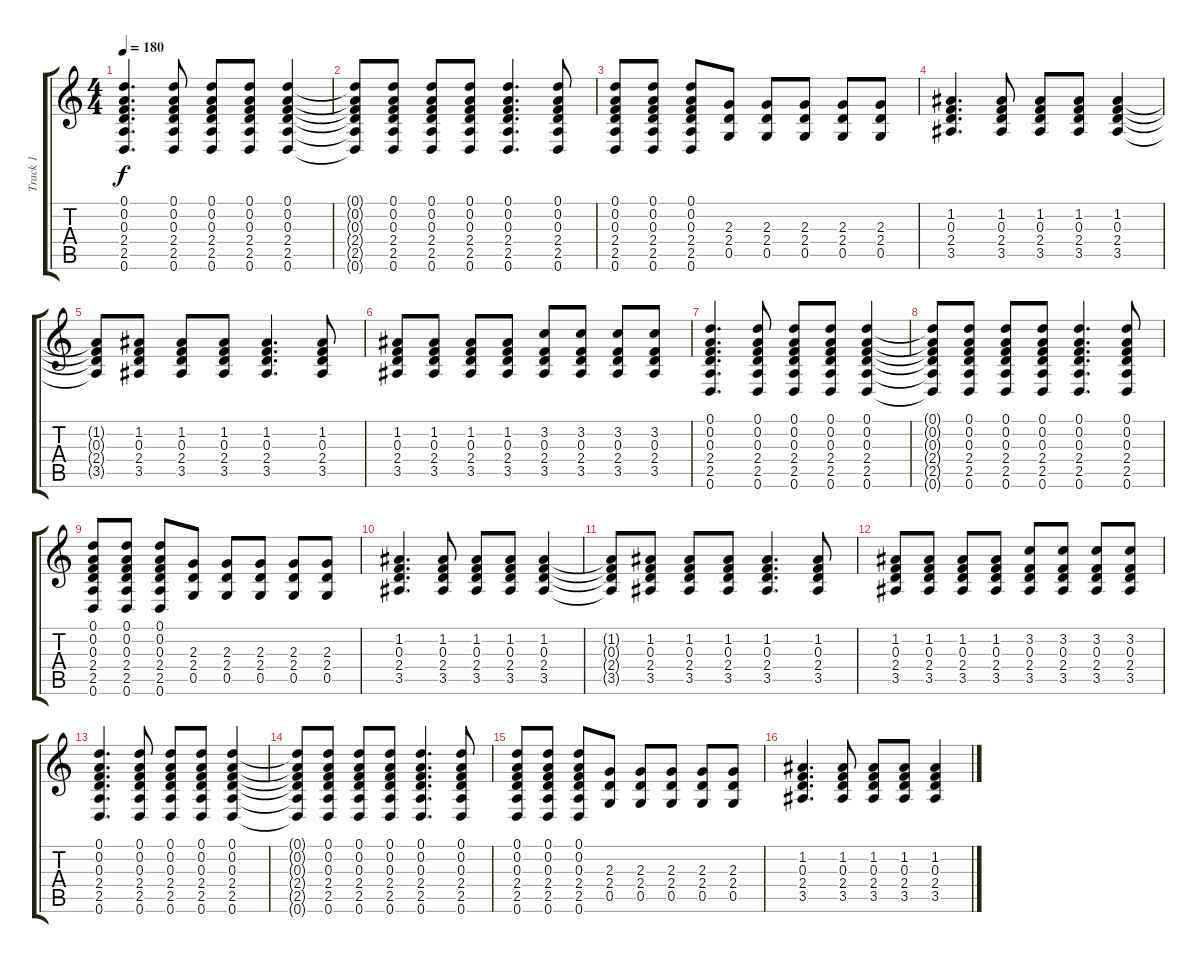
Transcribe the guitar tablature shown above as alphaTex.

\track ("Track 1" "Track 1") {instrument acousticguitarsteel}
\staff {score tabs}
\tuning (D4 A3 F3 C3 G2 D2) {hide}
\ts (4 4)
\tempo 180
\clef g2
\ks c
(0.1 0.2 0.3 2.4 2.5 0.6).4{d dy f} (0.1 0.2 0.3 2.4 2.5 0.6).8 (0.1 0.2 0.3 2.4 2.5 0.6).8 (0.1 0.2 0.3 2.4 2.5 0.6).8 (0.1 0.2 0.3 2.4 2.5 0.6).4 |
(0.1{t} 0.2{t} 0.3{t} 2.4{t} 2.5{t} 0.6{t}).8 (0.1 0.2 0.3 2.4 2.5 0.6).8 (0.1 0.2 0.3 2.4 2.5 0.6).8 (0.1 0.2 0.3 2.4 2.5 0.6).8 (0.1 0.2 0.3 2.4 2.5 0.6).4{d} (0.1 0.2 0.3 2.4 2.5 0.6).8 |
(0.1 0.2 0.3 2.4 2.5 0.6).8 (0.1 0.2 0.3 2.4 2.5 0.6).8 (0.1 0.2 0.3 2.4 2.5 0.6).8 (2.3 2.4 0.5).8 (2.3 2.4 0.5).8 (2.3 2.4 0.5).8 (2.3 2.4 0.5).8 (2.3 2.4 0.5).8 |
(1.2 0.3 2.4 3.5).4{d} (1.2 0.3 2.4 3.5).8 (1.2 0.3 2.4 3.5).8 (1.2 0.3 2.4 3.5).8 (1.2 0.3 2.4 3.5).4 |
(1.2{t} 0.3{t} 2.4{t} 3.5{t}).8 (1.2 0.3 2.4 3.5).8 (1.2 0.3 2.4 3.5).8 (1.2 0.3 2.4 3.5).8 (1.2 0.3 2.4 3.5).4{d} (1.2 0.3 2.4 3.5).8 |
(1.2 0.3 2.4 3.5).8 (1.2 0.3 2.4 3.5).8 (1.2 0.3 2.4 3.5).8 (1.2 0.3 2.4 3.5).8 (3.2 0.3 2.4 3.5).8 (3.2 0.3 2.4 3.5).8 (3.2 0.3 2.4 3.5).8 (3.2 0.3 2.4 3.5).8 |
(0.1 0.2 0.3 2.4 2.5 0.6).4{d} (0.1 0.2 0.3 2.4 2.5 0.6).8 (0.1 0.2 0.3 2.4 2.5 0.6).8 (0.1 0.2 0.3 2.4 2.5 0.6).8 (0.1 0.2 0.3 2.4 2.5 0.6).4 |
(0.1{t} 0.2{t} 0.3{t} 2.4{t} 2.5{t} 0.6{t}).8 (0.1 0.2 0.3 2.4 2.5 0.6).8 (0.1 0.2 0.3 2.4 2.5 0.6).8 (0.1 0.2 0.3 2.4 2.5 0.6).8 (0.1 0.2 0.3 2.4 2.5 0.6).4{d} (0.1 0.2 0.3 2.4 2.5 0.6).8 |
(0.1 0.2 0.3 2.4 2.5 0.6).8 (0.1 0.2 0.3 2.4 2.5 0.6).8 (0.1 0.2 0.3 2.4 2.5 0.6).8 (2.3 2.4 0.5).8 (2.3 2.4 0.5).8 (2.3 2.4 0.5).8 (2.3 2.4 0.5).8 (2.3 2.4 0.5).8 |
(1.2 0.3 2.4 3.5).4{d} (1.2 0.3 2.4 3.5).8 (1.2 0.3 2.4 3.5).8 (1.2 0.3 2.4 3.5).8 (1.2 0.3 2.4 3.5).4 |
(1.2{t} 0.3{t} 2.4{t} 3.5{t}).8 (1.2 0.3 2.4 3.5).8 (1.2 0.3 2.4 3.5).8 (1.2 0.3 2.4 3.5).8 (1.2 0.3 2.4 3.5).4{d} (1.2 0.3 2.4 3.5).8 |
(1.2 0.3 2.4 3.5).8 (1.2 0.3 2.4 3.5).8 (1.2 0.3 2.4 3.5).8 (1.2 0.3 2.4 3.5).8 (3.2 0.3 2.4 3.5).8 (3.2 0.3 2.4 3.5).8 (3.2 0.3 2.4 3.5).8 (3.2 0.3 2.4 3.5).8 |
(0.1 0.2 0.3 2.4 2.5 0.6).4{d} (0.1 0.2 0.3 2.4 2.5 0.6).8 (0.1 0.2 0.3 2.4 2.5 0.6).8 (0.1 0.2 0.3 2.4 2.5 0.6).8 (0.1 0.2 0.3 2.4 2.5 0.6).4 |
(0.1{t} 0.2{t} 0.3{t} 2.4{t} 2.5{t} 0.6{t}).8 (0.1 0.2 0.3 2.4 2.5 0.6).8 (0.1 0.2 0.3 2.4 2.5 0.6).8 (0.1 0.2 0.3 2.4 2.5 0.6).8 (0.1 0.2 0.3 2.4 2.5 0.6).4{d} (0.1 0.2 0.3 2.4 2.5 0.6).8 |
(0.1 0.2 0.3 2.4 2.5 0.6).8 (0.1 0.2 0.3 2.4 2.5 0.6).8 (0.1 0.2 0.3 2.4 2.5 0.6).8 (2.3 2.4 0.5).8 (2.3 2.4 0.5).8 (2.3 2.4 0.5).8 (2.3 2.4 0.5).8 (2.3 2.4 0.5).8 |
(1.2 0.3 2.4 3.5).4{d} (1.2 0.3 2.4 3.5).8 (1.2 0.3 2.4 3.5).8 (1.2 0.3 2.4 3.5).8 (1.2 0.3 2.4 3.5).4
